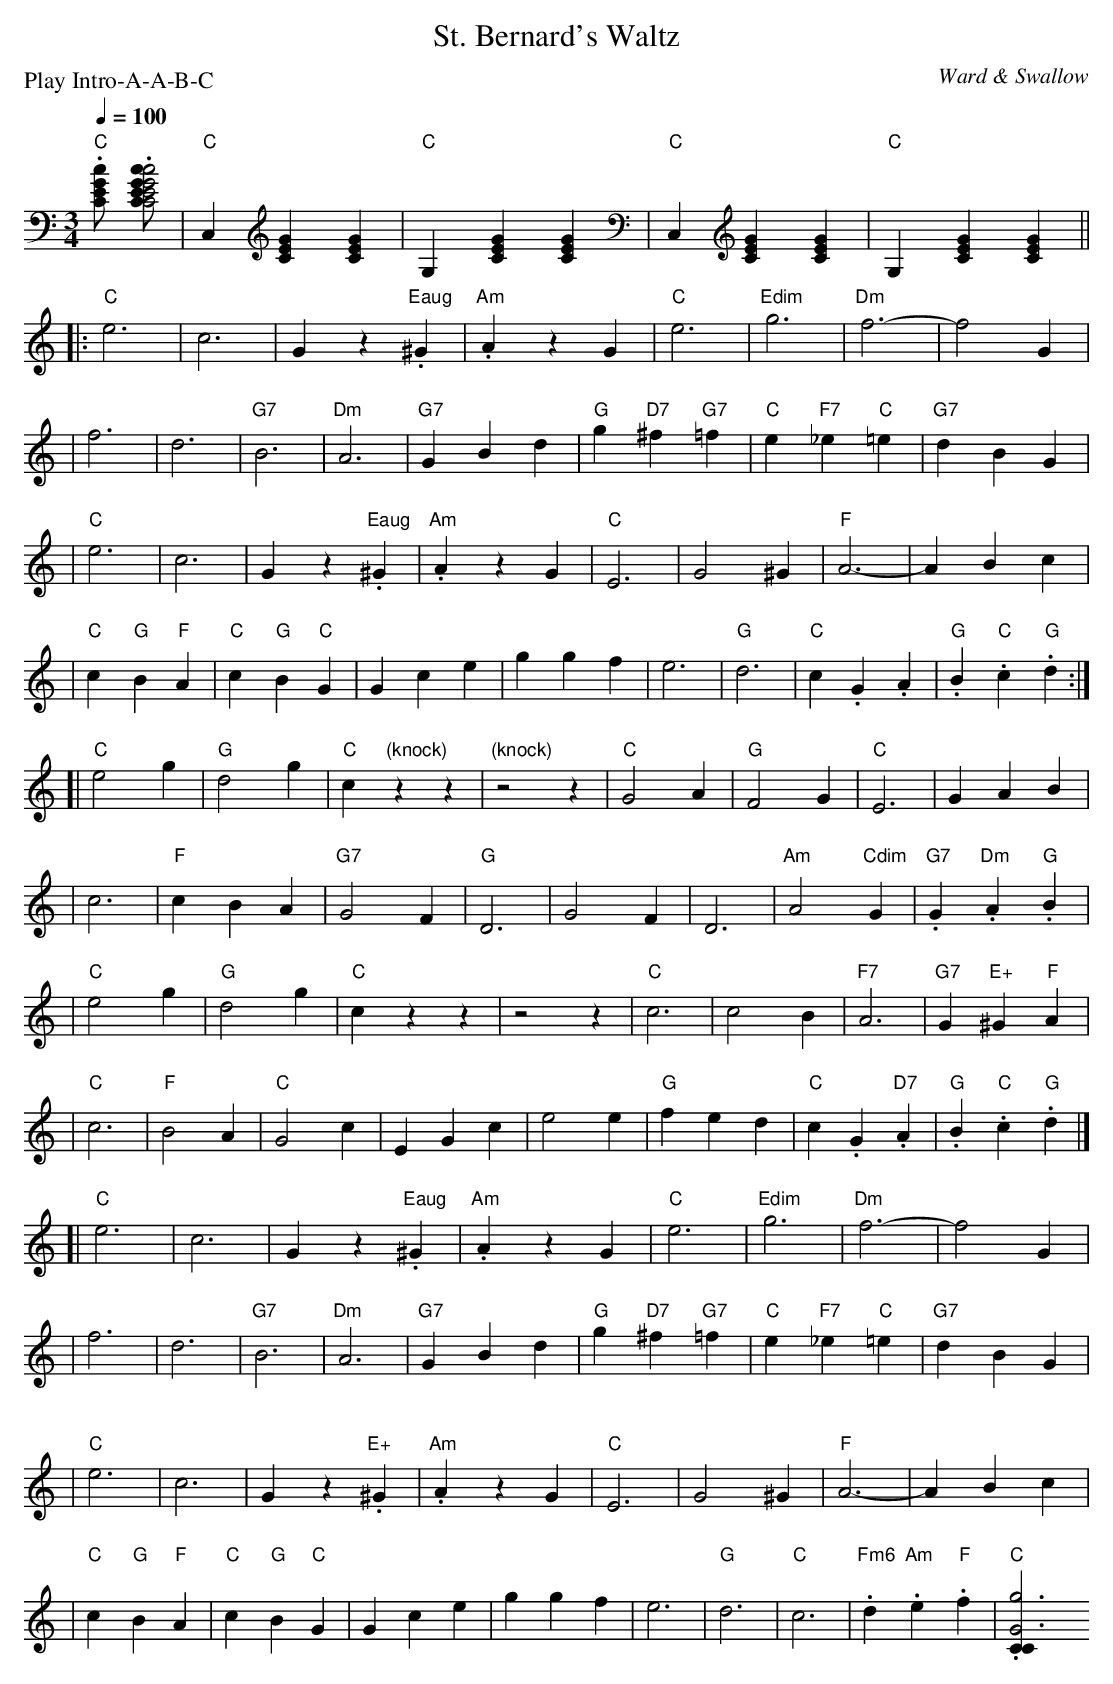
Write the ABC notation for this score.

X:1
T:St. Bernard's Waltz
M:3/4
L:1/4
Q:100
C:Ward & Swallow
P:Play Intro-A-A-B-C
K:C
"C".[c/2G/2E/C/2] .[c/2-c2G/2-G2E/2-E2C/2-C2] \
| "C"C,[CEG][CEG] | "C"G,[CEG][CEG] | "C"C,[CEG][CEG] | "C"G,[CEG][CEG] ||
|:"C"e3 | c3 | Gz"Eaug".^G | "Am".AzG \
| "C"e3 | "Edim"g3 | "Dm"f3- | f2G |
| f3 | d3 | "G7"B3 | "Dm"A3 \
| "G7"GBd | "G"g"D7"^f"G7"=f | "C"e"F7"_e"C"=e | "G7"dBG |
| "C"e3 | c3 | Gz"Eaug".^G | "Am".AzG \
| "C"E3 | G2^G | "F"A3- | ABc |
| "C"c"G"B"F"A | "C"c"G"B"C"G | Gce | ggf \
| e3 | "G"d3 | "C"c.G.A | "G".B"C".c"G".d :|
[|"C"e2g | "G"d2g | "C"c"(knock)"zz | "(knock)"z2z \
| "C"G2A | "G"F2G | "C"E3 | GAB |
| c3 | "F"cBA | "G7"G2F | "G"D3 \
| G2F | D3 | "Am"A2"Cdim"G | "G7".G"Dm".A"G".B |
| "C"e2g | "G"d2g | "C"czz | z2z \
| "C"c3 | c2B | "F7"A3 | "G7"G"E+"^G"F"A |
| "C"c3 | "F"B2A | "C"G2c | EGc \
| e2e | "G"fed | "C"c.G"D7".A | "G".B"C".c"G".d |]
[|"C"e3 | c3 | Gz"Eaug".^G | "Am".AzG \
| "C"e3 | "Edim"g3 | "Dm"f3- | f2G |
| f3 | d3 | "G7"B3 | "Dm"A3 \
| "G7"GBd | "G"g"D7"^f"G7"=f | "C"e"F7"_e"C"=e | "G7"dBG |
| "C"e3 | c3 | Gz"E+ ".^G | "Am".AzG \
| "C"E3 | G2^G | "F"A3- | ABc |
| "C"c"G"B"F"A | "C"c"G"B"C"G | Gce | ggf \
| e3 | "G"d3 | "C"c3 | "Fm6".d"Am".e"F".f \
| "C".[G3.g3 | "C".Czz |]
